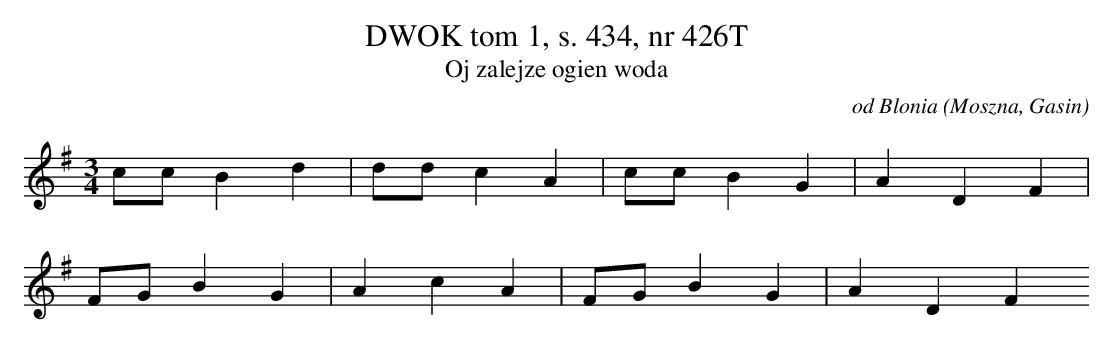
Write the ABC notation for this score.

X:1
T: DWOK tom 1, s. 434, nr 426T
T: Oj zalejze ogien woda
O: od Blonia (Moszna, Gasin)
M: 3/4
L: 1/8
K: G
ccB2d2 | ddc2A2 | ccB2G2 | A2D2F2 |
FGB2G2 | A2c2A2 | FGB2G2 | A2D2F2
